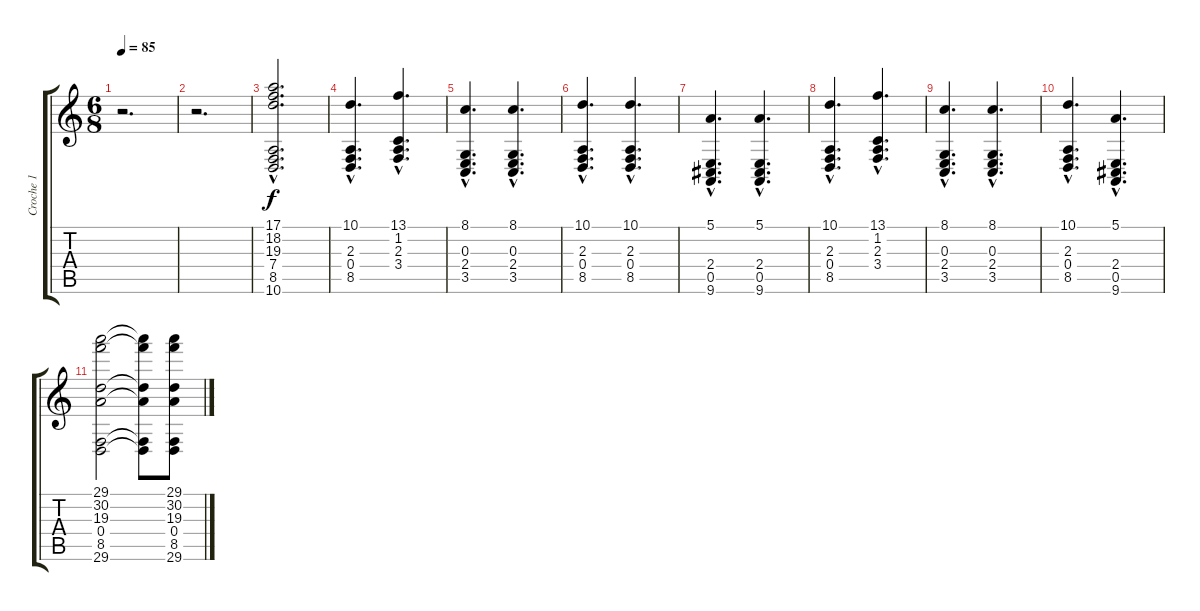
\track ("Croche 1" "Croche 1") {instrument steeldrums}
\staff {score tabs}
\tuning (E4 B3 G3 D3 A2 E2) {hide}
\ts (6 8)
\tempo 85
\clef g2
\ks c
r.2{d dy f instrument steeldrums} |
r.2{d} |
(17.1{hac} 18.2{hac} 19.3{hac} 7.4{hac} 8.5{hac} 10.6{hac}).2{d} |
(10.1{hac} 2.3{hac} 0.4{hac} 8.5{hac}).4{d} (13.1{hac} 1.2{hac} 2.3{hac} 3.4{hac}).4{d} |
(8.1{hac} 0.3{hac} 2.4{hac} 3.5{hac}).4{d} (8.1{hac} 0.3{hac} 2.4{hac} 3.5{hac}).4{d} |
(10.1{hac} 2.3{hac} 0.4{hac} 8.5{hac}).4{d} (10.1{hac} 2.3{hac} 0.4{hac} 8.5{hac}).4{d} |
(5.1{hac} 2.4{hac} 0.5{hac} 9.6{hac}).4{d} (5.1{hac} 2.4{hac} 0.5{hac} 9.6{hac}).4{d} |
(10.1{hac} 2.3{hac} 0.4{hac} 8.5{hac}).4{d} (13.1{hac} 1.2{hac} 2.3{hac} 3.4{hac}).4{d} |
(8.1{hac} 0.3{hac} 2.4{hac} 3.5{hac}).4{d} (8.1{hac} 0.3{hac} 2.4{hac} 3.5{hac}).4{d} |
(10.1{hac} 2.3{hac} 0.4{hac} 8.5{hac}).4{d} (5.1{hac} 2.4{hac} 0.5{hac} 9.6{hac}).4{d} |
(29.1 30.2 19.3 0.4 8.5 29.6).2 (29.1{t} 30.2{t} 19.3{t} 0.4{t} 8.5{t} 29.6{t}).8 (29.1 30.2 19.3 0.4 8.5 29.6).8
